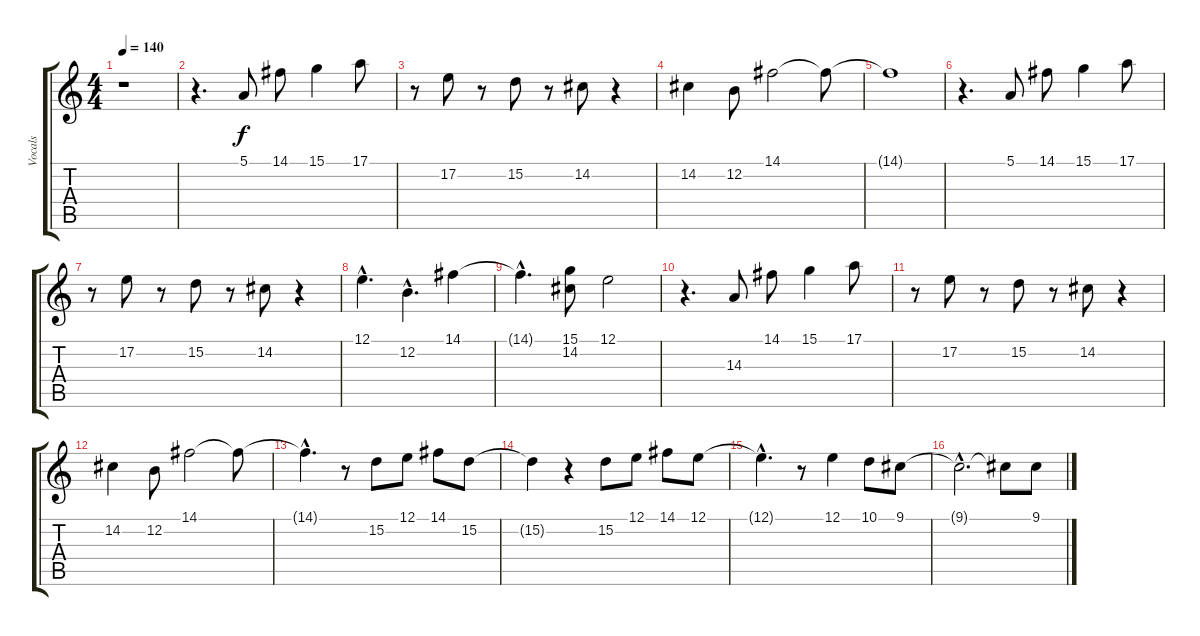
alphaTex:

\track ("Vocals" "Vocals") {instrument piccolo}
\staff {score tabs}
\tuning (E4 B3 G3 D3 A2 E2) {hide}
\ts (4 4)
\tempo 140
\clef g2
\ks c
r.1{dy f} |
r.4{d} 5.1.8 14.1.8 15.1.4 17.1.8 |
r.8 17.2.8 r.8 15.2.8 r.8 14.2.8 r.4 |
14.2.4 12.2.8 14.1.2 14.1{t}.8 |
14.1{t}.1 |
r.4{d} 5.1.8 14.1.8 15.1.4 17.1.8 |
r.8 17.2.8 r.8 15.2.8 r.8 14.2.8 r.4 |
12.1{hac}.4{d} 12.2{hac}.4{d} 14.1.4 |
14.1{hac t}.4{d} (15.1 14.2).8 12.1.2 |
r.4{d} 14.3.8 14.1.8 15.1.4 17.1.8 |
r.8 17.2.8 r.8 15.2.8 r.8 14.2.8 r.4 |
14.2.4 12.2.8 14.1.2 14.1{t}.8 |
14.1{hac t}.4{d} r.8 15.2.8 12.1.8 14.1.8 15.2.8 |
15.2{t}.4 r.4 15.2.8 12.1.8 14.1.8 12.1.8 |
12.1{hac t}.4{d} r.8 12.1.4 10.1.8 9.1.8 |
9.1{hac t}.2{d} 9.1{t}.8 9.1.8
